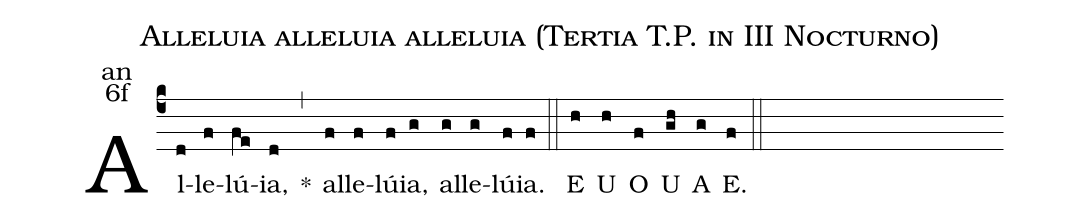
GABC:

name:Alleluia alleluia alleluia (Tertia T.P. in III Nocturno);
office-part:an;
mode:6f;
%%
(c4) Al(d)le(f)lú(fe)ia,(d) <sp>*</sp>(,) al(f)le(f)lú(f)ia,(g) al(g)le(g)lú(f)ia.(f) (::)
<eu> E(h) U(h) O(f) U(gh) A(g) E.(f)  </eu>(::)
